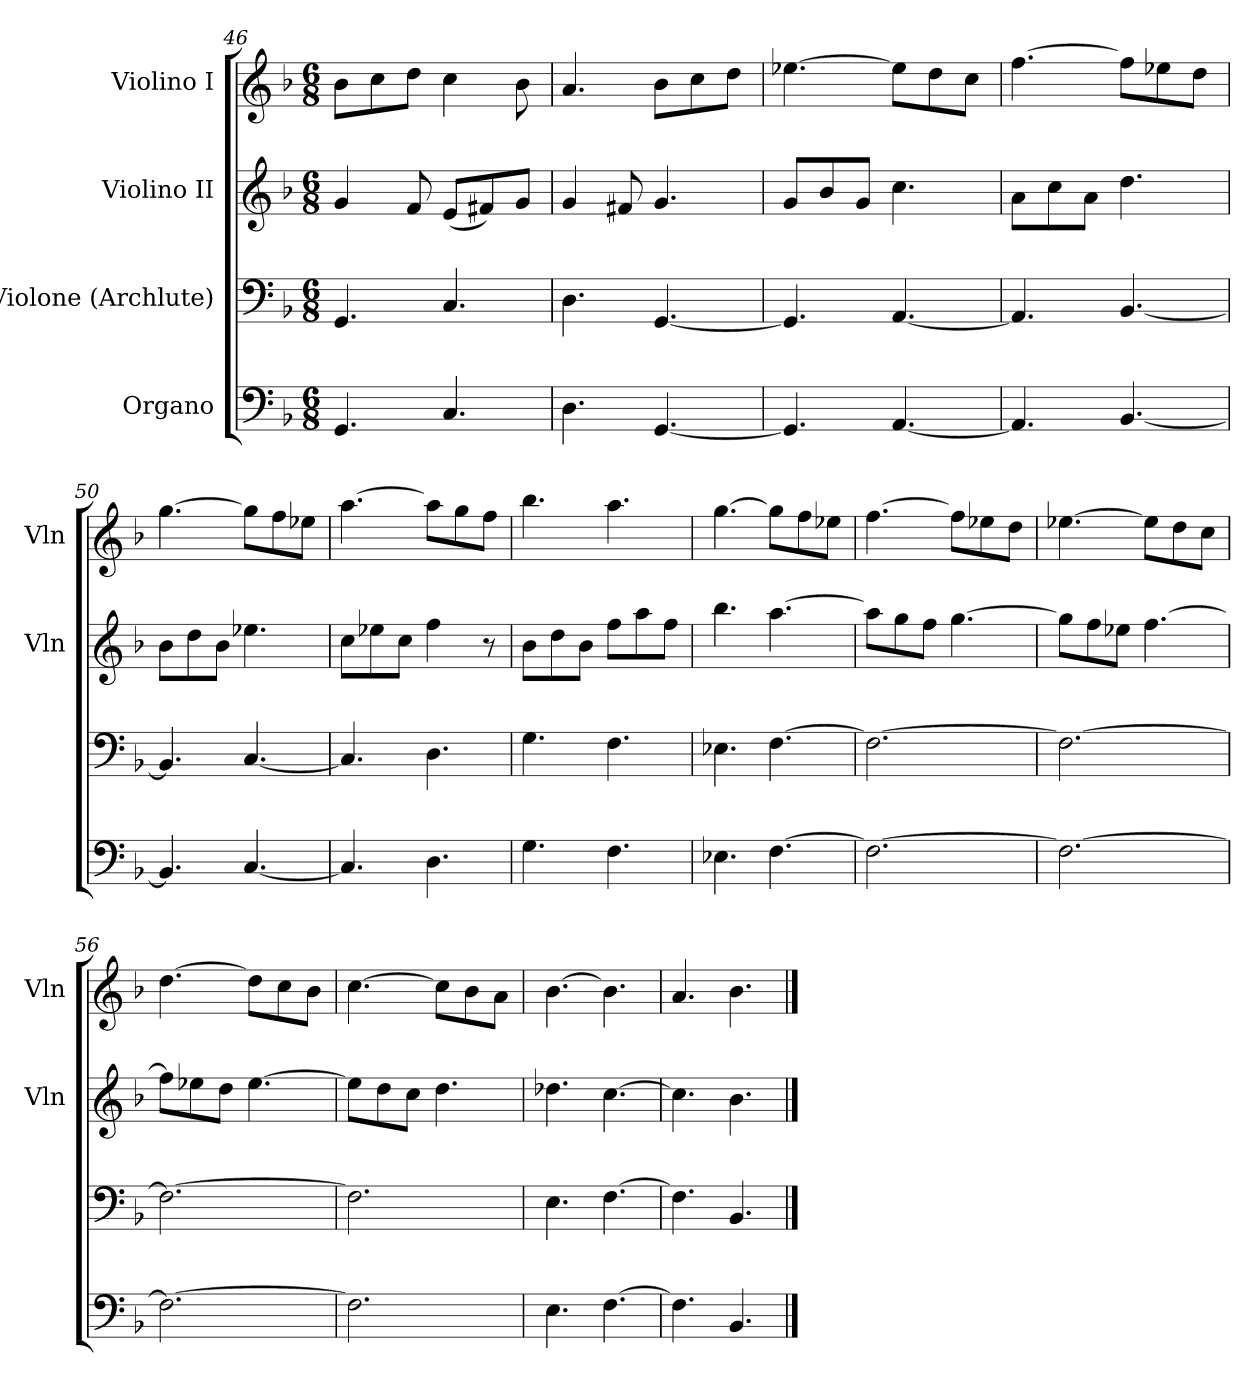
**kern	**kern	**kern	**kern
*part4	*part3	*part2	*part1
*staff4	*staff3	*staff2	*staff1
*I"Organo	*I"Violone (Archlute)	*I"Violino II	*I"Violino I
*	*	*I'Vln	*I'Vln
*clefF4	*clefF4	*clefG2	*clefG2
*k[b-]	*k[b-]	*k[b-]	*k[b-]
*M6/8	*M6/8	*M6/8	*M6/8
=46	=46	=46	=46
4.GG/	4.GG/	4g/	8b-\L
.	.	.	8cc\
.	.	8f/	8dd\J
4.C/	4.C/	(8e/L	4cc\
.	.	8f#X/)	.
.	.	8g/J	8b-\
=47	=47	=47	=47
4.D\	4.D\	4g/	4.a/
.	.	8f#X/	.
[4.GG/	[4.GG/	4.g/	8b-\L
.	.	.	8cc\
.	.	.	8dd\J
=48	=48	=48	=48
4.GG/]	4.GG/]	8g/L	[4.ee-X\
.	.	8b-/	.
.	.	8g/J	.
[4.AA/	[4.AA/	4.cc\	8ee-\L]
.	.	.	8dd\
.	.	.	8cc\J
=49	=49	=49	=49
4.AA/]	4.AA/]	8a\L	[4.ff\
.	.	8cc\	.
.	.	8a\J	.
[4.BB-/	[4.BB-/	4.dd\	8ff\L]
.	.	.	8ee-X\
.	.	.	8dd\J
=50	=50	=50	=50
4.BB-/]	4.BB-/]	8b-\L	[4.gg\
.	.	8dd\	.
.	.	8b-\J	.
[4.C/	[4.C/	4.ee-X\	8gg\L]
.	.	.	8ff\
.	.	.	8ee-X\J
=51	=51	=51	=51
4.C/]	4.C/]	8cc\L	[4.aa\
.	.	8ee-X\	.
.	.	8cc\J	.
4.D\	4.D\	4ff\	8aa\L]
.	.	.	8gg\
.	.	8r	8ff\J
=52	=52	=52	=52
4.G\	4.G\	8b-\L	4.bb-\
.	.	8dd\	.
.	.	8b-\J	.
4.F\	4.F\	8ff\L	4.aa\
.	.	8aa\	.
.	.	8ff\J	.
=53	=53	=53	=53
4.E-X\	4.E-X\	4.bb-\	[4.gg\
[4.F\	[4.F\	[4.aa\	8gg\L]
.	.	.	8ff\
.	.	.	8ee-X\J
=54	=54	=54	=54
2.F\_	2.F\_	8aa\L]	[4.ff\
.	.	8gg\	.
.	.	8ff\J	.
.	.	[4.gg\	8ff\L]
.	.	.	8ee-X\
.	.	.	8dd\J
=55	=55	=55	=55
2.F\_	2.F\_	8gg\L]	[4.ee-X\
.	.	8ff\	.
.	.	8ee-X\J	.
.	.	[4.ff\	8ee-\L]
.	.	.	8dd\
.	.	.	8cc\J
=56	=56	=56	=56
2.F\_	2.F\_	8ff\L]	[4.dd\
.	.	8ee-X\	.
.	.	8dd\J	.
.	.	[4.ee-\	8dd\L]
.	.	.	8cc\
.	.	.	8b-\J
=57	=57	=57	=57
2.F\]	2.F\]	8ee-\L]	[4.cc\
.	.	8dd\	.
.	.	8cc\J	.
.	.	4.dd\	8cc\L]
.	.	.	8b-\
.	.	.	8a\J
=58	=58	=58	=58
*	*	*	*MM77
4.E\	4.E\	4.dd-X\	[4.b-\
[4.F\	[4.F\	[4.cc\	4.b-\]
=59	=59	=59	=59
4.F\]	4.F\]	4.cc\]	4.a/
4.BB-/	4.BB-/	4.b-\	4.b-\
==	==	==	==
*-	*-	*-	*-
